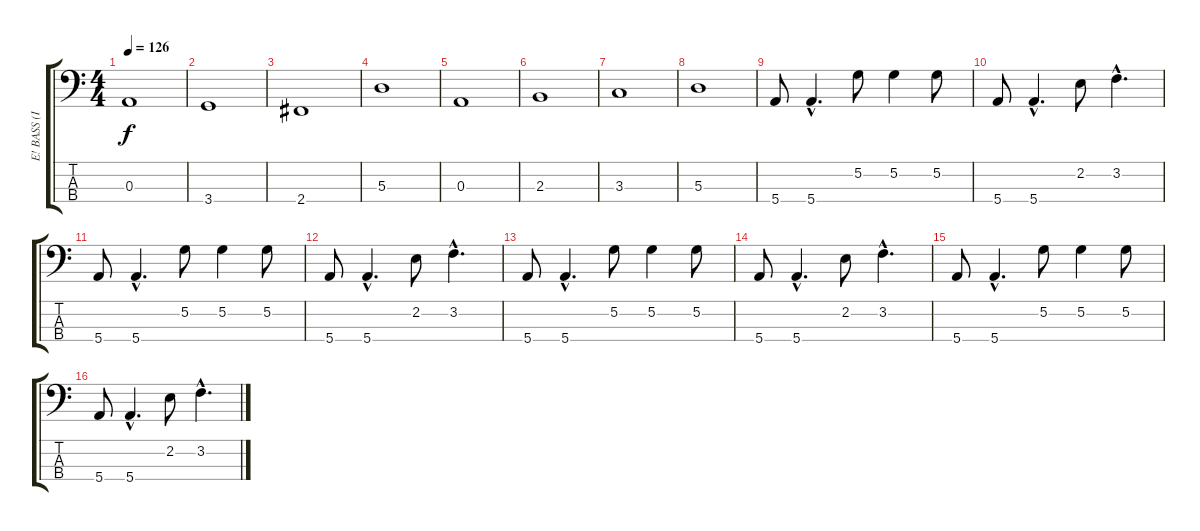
\track ("E! BASS (In the name of David E)" "E! BASS (I") {instrument electricbassfinger}
\staff {score tabs}
\tuning (G2 D2 A1 E1) {hide}
\ts (4 4)
\tempo 126
\clef f4
\ks c
0.3.1{dy f} |
3.4.1 |
2.4.1 |
5.3.1 |
0.3.1 |
2.3.1 |
3.3.1 |
5.3.1 |
5.4.8 5.4{hac}.4{d} 5.2.8 5.2.4 5.2.8 |
5.4.8 5.4{hac}.4{d} 2.2.8 3.2{hac}.4{d} |
5.4.8 5.4{hac}.4{d} 5.2.8 5.2.4 5.2.8 |
5.4.8 5.4{hac}.4{d} 2.2.8 3.2{hac}.4{d} |
5.4.8 5.4{hac}.4{d} 5.2.8 5.2.4 5.2.8 |
5.4.8 5.4{hac}.4{d} 2.2.8 3.2{hac}.4{d} |
5.4.8 5.4{hac}.4{d} 5.2.8 5.2.4 5.2.8 |
5.4.8 5.4{hac}.4{d} 2.2.8 3.2{hac}.4{d}
